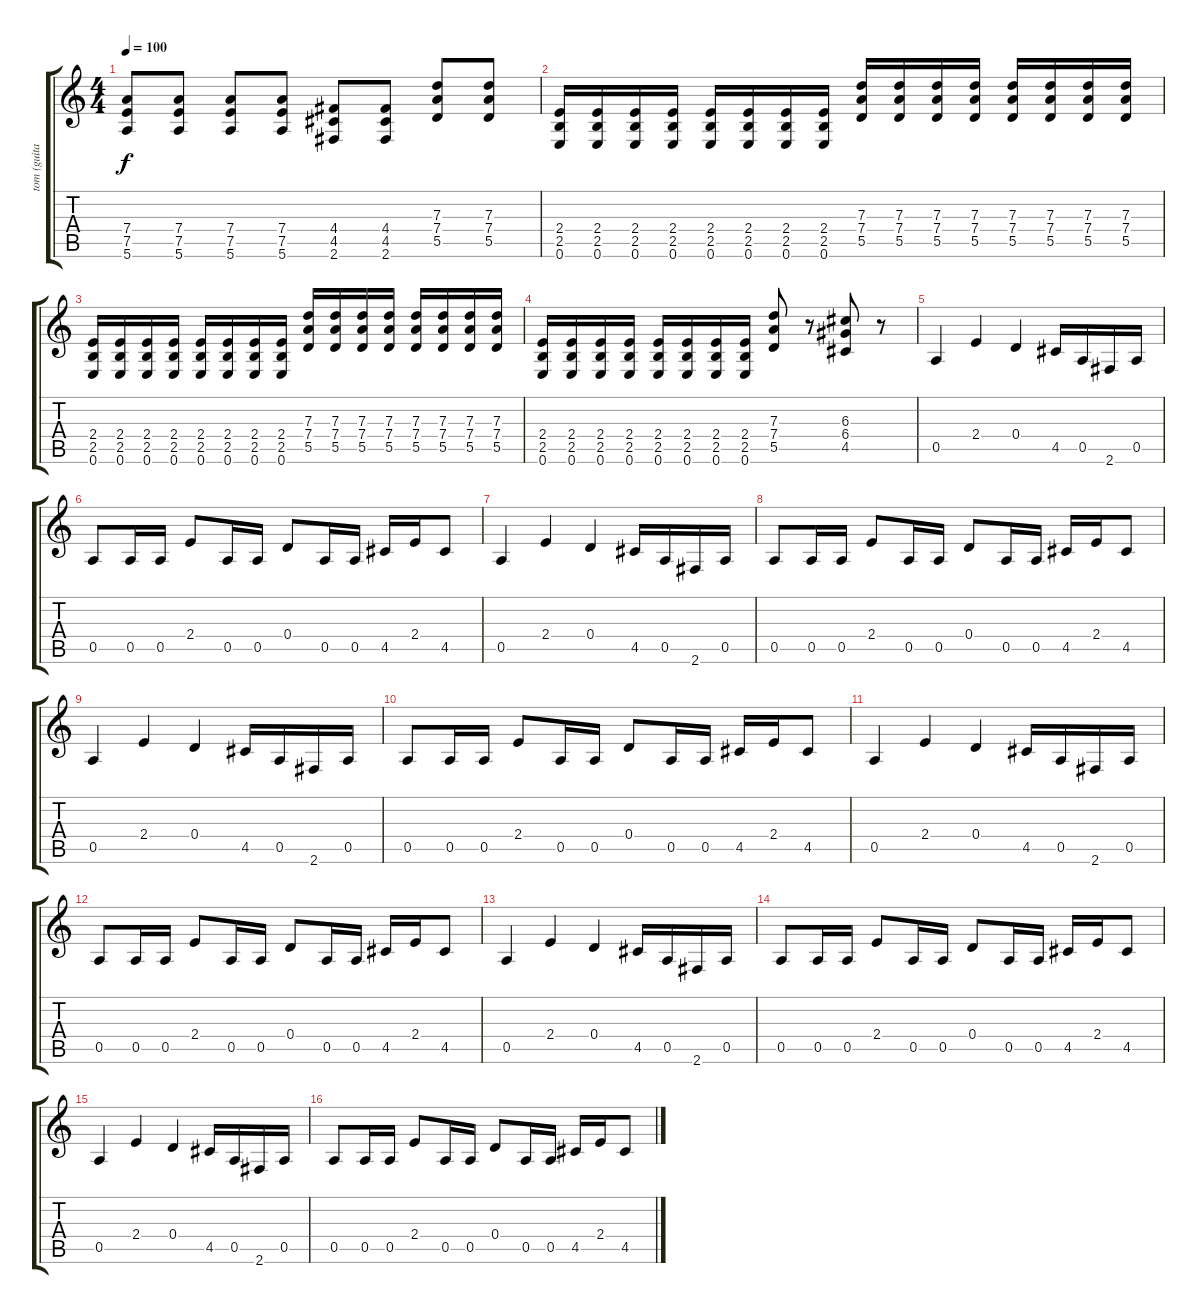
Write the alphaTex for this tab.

\track ("tom (guitar 1)" "tom (guita") {instrument distortionguitar}
\staff {score tabs}
\tuning (E4 B3 G3 D3 A2 E2) {hide}
\ts (4 4)
\tempo 100
\clef g2
\ks c
(7.4 7.5 5.6).8{dy f} (7.4 7.5 5.6).8 (7.4 7.5 5.6).8 (7.4 7.5 5.6).8 (4.4 4.5 2.6).8 (4.4 4.5 2.6).8 (7.3 7.4 5.5).8 (7.3 7.4 5.5).8 |
(2.4 2.5 0.6).16{instrument electricguitarmuted} (2.4 2.5 0.6).16 (2.4 2.5 0.6).16 (2.4 2.5 0.6).16 (2.4 2.5 0.6).16 (2.4 2.5 0.6).16 (2.4 2.5 0.6).16 (2.4 2.5 0.6).16 (7.3 7.4 5.5).16 (7.3 7.4 5.5).16 (7.3 7.4 5.5).16 (7.3 7.4 5.5).16 (7.3 7.4 5.5).16 (7.3 7.4 5.5).16 (7.3 7.4 5.5).16 (7.3 7.4 5.5).16 |
(2.4 2.5 0.6).16{instrument electricguitarmuted} (2.4 2.5 0.6).16 (2.4 2.5 0.6).16 (2.4 2.5 0.6).16 (2.4 2.5 0.6).16 (2.4 2.5 0.6).16 (2.4 2.5 0.6).16 (2.4 2.5 0.6).16 (7.3 7.4 5.5).16 (7.3 7.4 5.5).16 (7.3 7.4 5.5).16 (7.3 7.4 5.5).16 (7.3 7.4 5.5).16 (7.3 7.4 5.5).16 (7.3 7.4 5.5).16 (7.3 7.4 5.5).16 |
(2.4 2.5 0.6).16{instrument electricguitarmuted} (2.4 2.5 0.6).16 (2.4 2.5 0.6).16 (2.4 2.5 0.6).16 (2.4 2.5 0.6).16 (2.4 2.5 0.6).16 (2.4 2.5 0.6).16 (2.4 2.5 0.6).16 (7.3 7.4 5.5).8{instrument distortionguitar} r.8 (6.3 6.4 4.5).8 r.8 |
0.5.4 2.4.4 0.4.4 4.5.16 0.5.16 2.6.16 0.5.16 |
0.5.8 0.5.16 0.5.16 2.4.8 0.5.16 0.5.16 0.4.8 0.5.16 0.5.16 4.5.16 2.4.16 4.5.8 |
0.5.4 2.4.4 0.4.4 4.5.16 0.5.16 2.6.16 0.5.16 |
0.5.8 0.5.16 0.5.16 2.4.8 0.5.16 0.5.16 0.4.8 0.5.16 0.5.16 4.5.16 2.4.16 4.5.8 |
0.5.4 2.4.4 0.4.4 4.5.16 0.5.16 2.6.16 0.5.16 |
0.5.8 0.5.16 0.5.16 2.4.8 0.5.16 0.5.16 0.4.8 0.5.16 0.5.16 4.5.16 2.4.16 4.5.8 |
0.5.4 2.4.4 0.4.4 4.5.16 0.5.16 2.6.16 0.5.16 |
0.5.8 0.5.16 0.5.16 2.4.8 0.5.16 0.5.16 0.4.8 0.5.16 0.5.16 4.5.16 2.4.16 4.5.8 |
0.5.4 2.4.4 0.4.4 4.5.16 0.5.16 2.6.16 0.5.16 |
0.5.8 0.5.16 0.5.16 2.4.8 0.5.16 0.5.16 0.4.8 0.5.16 0.5.16 4.5.16 2.4.16 4.5.8 |
0.5.4 2.4.4 0.4.4 4.5.16 0.5.16 2.6.16 0.5.16 |
0.5.8 0.5.16 0.5.16 2.4.8 0.5.16 0.5.16 0.4.8 0.5.16 0.5.16 4.5.16 2.4.16 4.5.8
